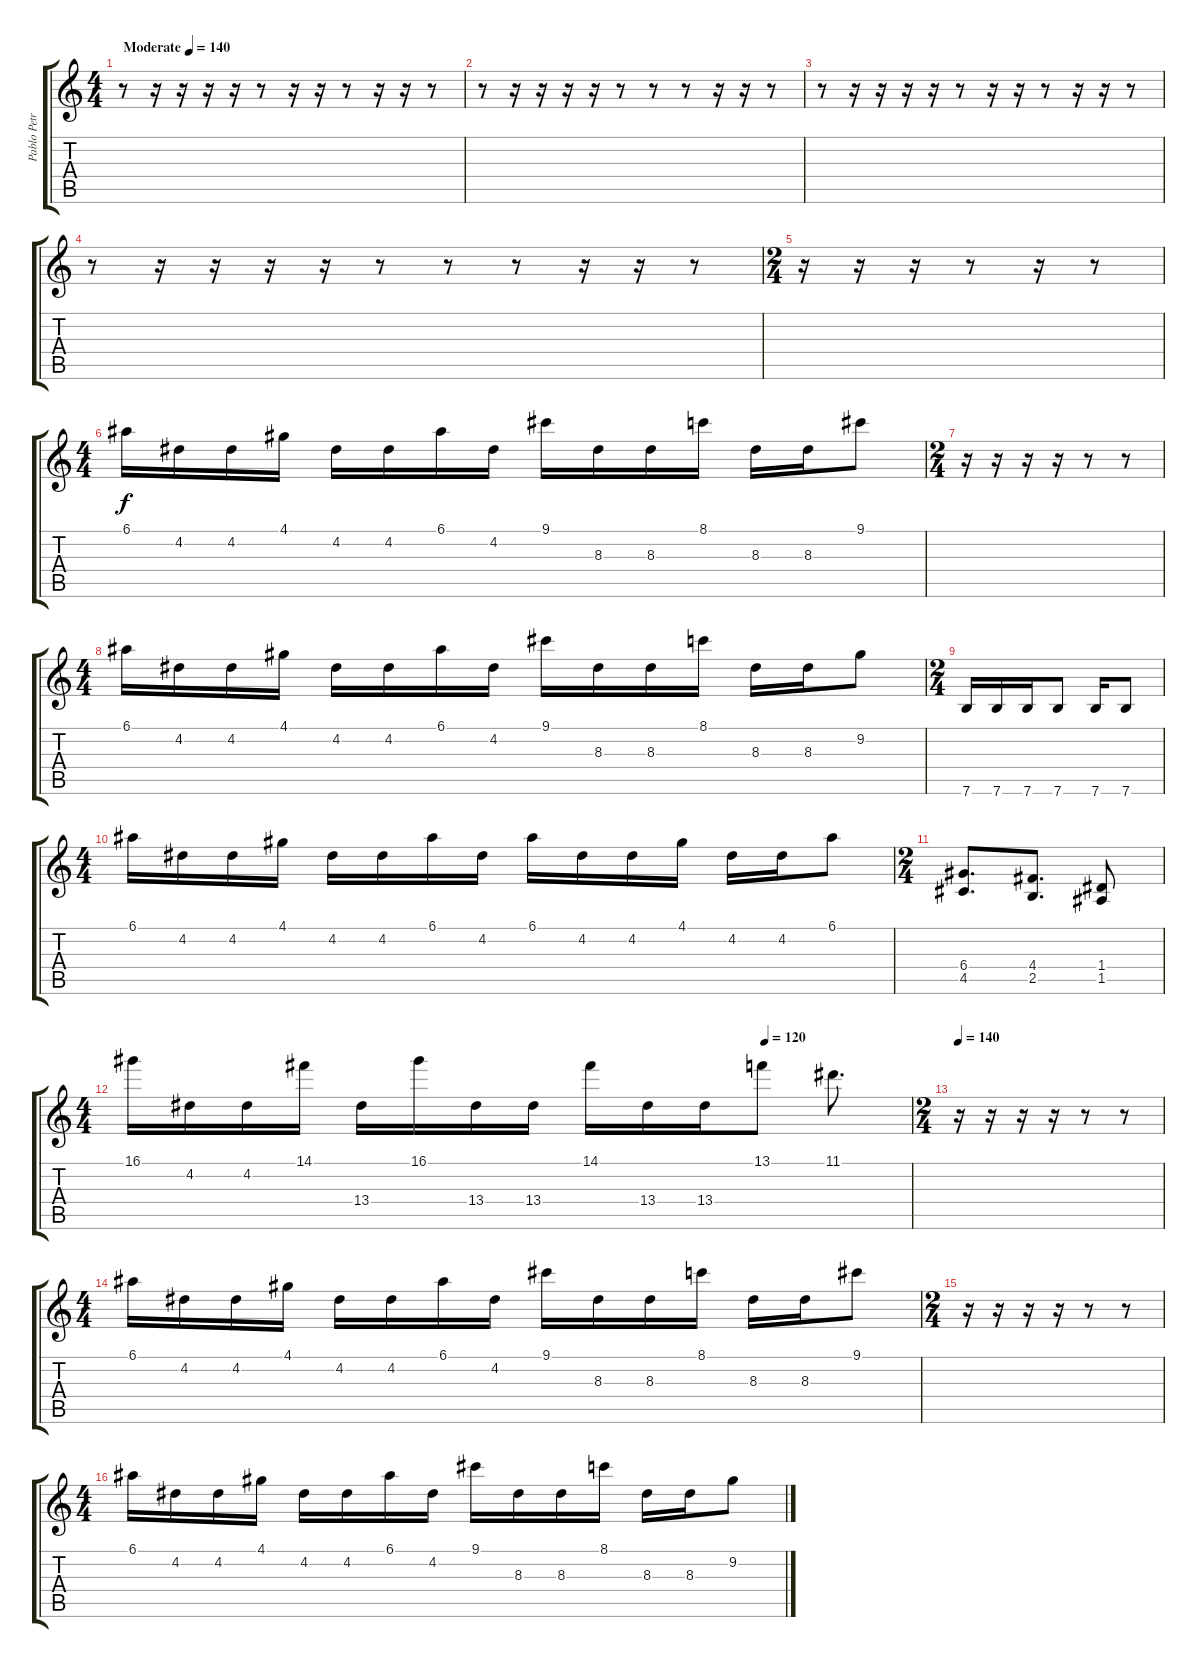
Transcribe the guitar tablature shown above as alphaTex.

\track ("Pablo Petrucci García" "Pablo Petr") {instrument distortionguitar}
\staff {score tabs}
\tuning (E4 B3 G3 D3 A2 E2) {hide}
\ts (4 4)
\tempo (140 "Moderate")
\clef g2
\ks c
r.8{dy f instrument distortionguitar} r.16 r.16 r.16 r.16 r.8 r.16 r.16 r.8 r.16 r.16 r.8 |
r.8 r.16 r.16 r.16 r.16 r.8 r.8 r.8 r.16 r.16 r.8 |
r.8 r.16 r.16 r.16 r.16 r.8 r.16 r.16 r.8 r.16 r.16 r.8 |
r.8 r.16 r.16 r.16 r.16 r.8 r.8 r.8 r.16 r.16 r.8 |
\ts (2 4)
r.16 r.16 r.16 r.8 r.16 r.8 |
\ts (4 4)
6.1.16 4.2.16 4.2.16 4.1.16 4.2.16 4.2.16 6.1.16 4.2.16 9.1.16 8.3.16 8.3.16 8.1.16 8.3.16 8.3.16 9.1.8 |
\ts (2 4)
r.16 r.16 r.16 r.16 r.8 r.8 |
\ts (4 4)
6.1.16 4.2.16 4.2.16 4.1.16 4.2.16 4.2.16 6.1.16 4.2.16 9.1.16 8.3.16 8.3.16 8.1.16 8.3.16 8.3.16 9.2.8 |
\ts (2 4)
7.6.16 7.6.16 7.6.16 7.6.8 7.6.16 7.6.8 |
\ts (4 4)
6.1.16 4.2.16 4.2.16 4.1.16 4.2.16 4.2.16 6.1.16 4.2.16 6.1.16 4.2.16 4.2.16 4.1.16 4.2.16 4.2.16 6.1.8 |
\ts (2 4)
(6.4 4.5).8{d} (4.4 2.5).8{d} (1.4 1.5).8 |
\ts (4 4)
\tempo (120 0.8125)
16.1.16 4.2.16 4.2.16 14.1.16 13.4.16 16.1.16 13.4.16 13.4.16 14.1.16 13.4.16 13.4.16 13.1.8 11.1.8{d} |
\ts (2 4)
\tempo 140
r.16 r.16 r.16 r.16 r.8 r.8 |
\ts (4 4)
6.1.16 4.2.16 4.2.16 4.1.16 4.2.16 4.2.16 6.1.16 4.2.16 9.1.16 8.3.16 8.3.16 8.1.16 8.3.16 8.3.16 9.1.8 |
\ts (2 4)
r.16 r.16 r.16 r.16 r.8 r.8 |
\ts (4 4)
6.1.16 4.2.16 4.2.16 4.1.16 4.2.16 4.2.16 6.1.16 4.2.16 9.1.16 8.3.16 8.3.16 8.1.16 8.3.16 8.3.16 9.2.8
